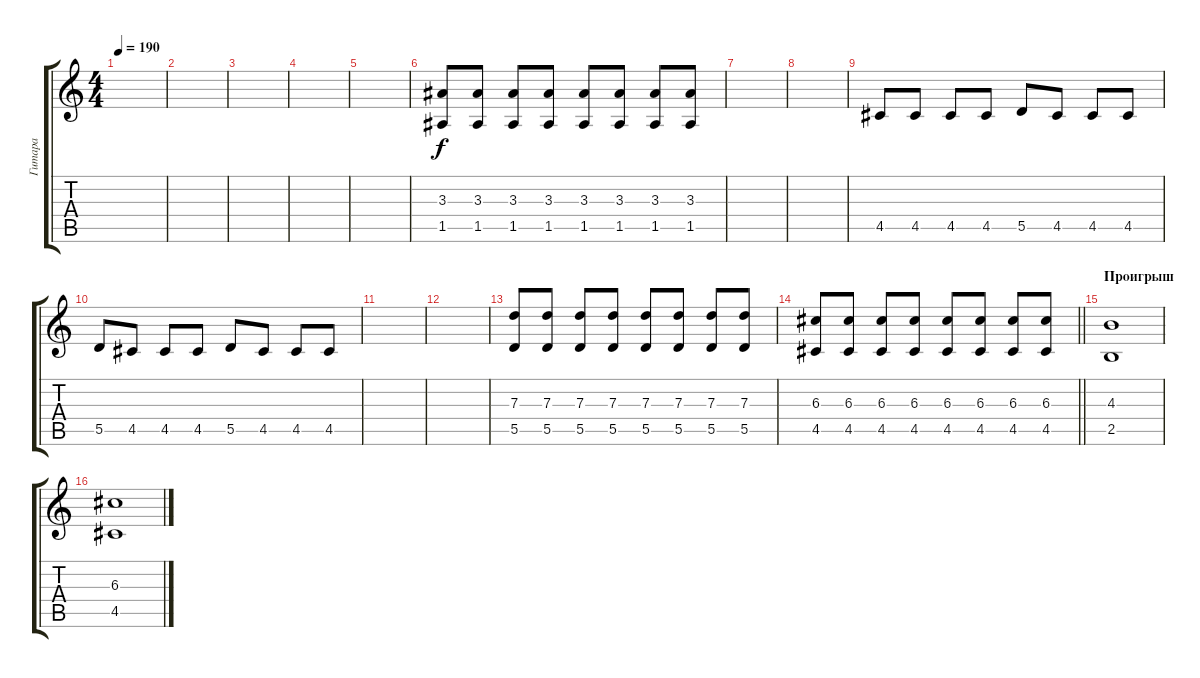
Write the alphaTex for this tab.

\track ("Гитара" "Гитара") {instrument distortionguitar}
\staff {score tabs}
\tuning (E4 B3 G3 D3 A2 D2) {hide}
\ts (4 4)
\tempo 190
\clef g2
\ks c
|
|
|
|
|
(3.3 1.5).8 (3.3 1.5).8 (3.3 1.5).8 (3.3 1.5).8 (3.3 1.5).8 (3.3 1.5).8 (3.3 1.5).8 (3.3 1.5).8 |
|
|
4.5.8 4.5.8 4.5.8 4.5.8 5.5.8 4.5.8 4.5.8 4.5.8 |
5.5.8 4.5.8 4.5.8 4.5.8 5.5.8 4.5.8 4.5.8 4.5.8 |
|
|
(7.3 5.5).8 (7.3 5.5).8 (7.3 5.5).8 (7.3 5.5).8 (7.3 5.5).8 (7.3 5.5).8 (7.3 5.5).8 (7.3 5.5).8 |
\barLineRight lightlight
(6.3 4.5).8 (6.3 4.5).8 (6.3 4.5).8 (6.3 4.5).8 (6.3 4.5).8 (6.3 4.5).8 (6.3 4.5).8 (6.3 4.5).8 |
\section ("" "Проигрыш")
(4.3 2.5).1 |
(6.3 4.5).1
